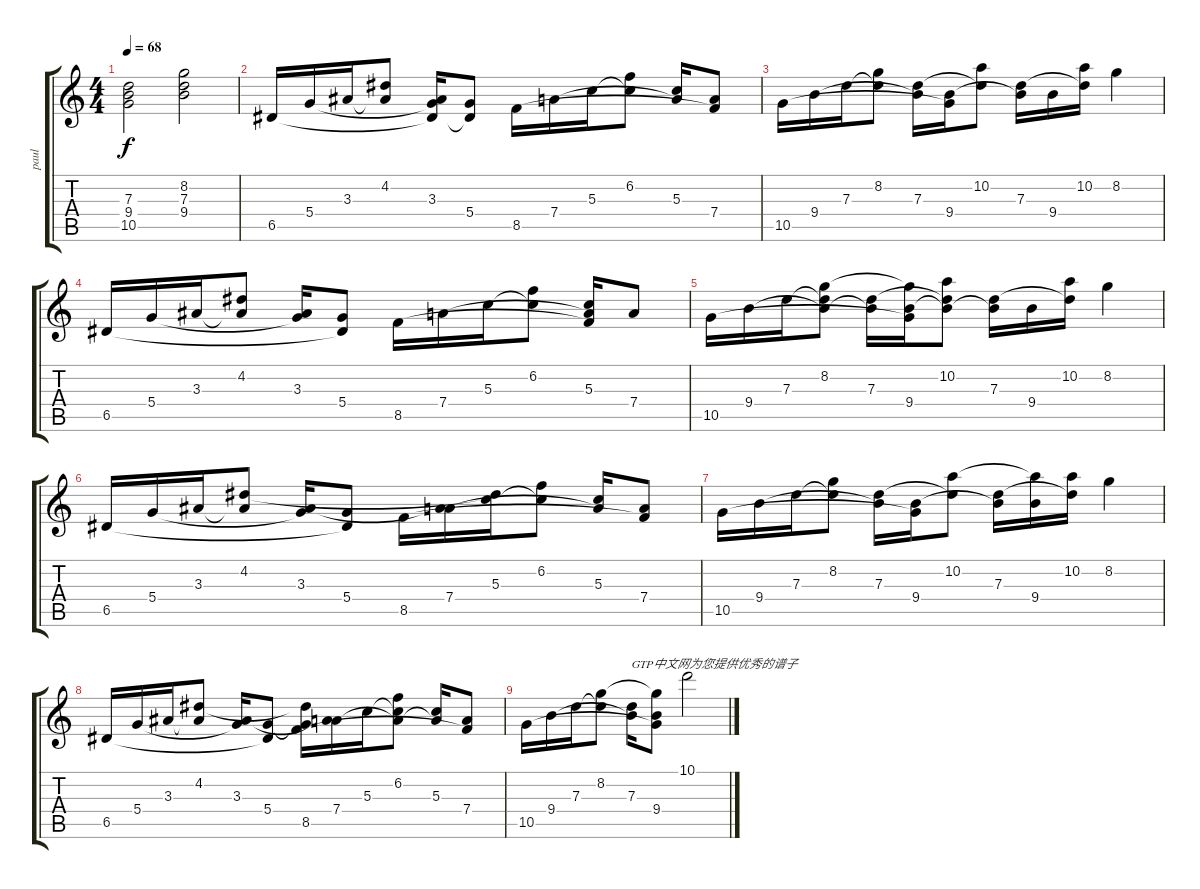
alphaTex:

\track ("paul" "paul") {instrument overdrivenguitar}
\staff {score tabs}
\tuning (E4 B3 G3 D3 A2 E2) {hide}
\ts (4 4)
\tempo 68
\clef g2
\ks c
(7.3 9.4 10.5).2{dy f} (8.2 7.3 9.4).2 |
6.5.16 5.4.16 3.3.16 (4.2 3.3{t}).8 (3.3 5.4{t} 6.5{t}).16 (5.4 6.5{t}).8 8.5.16 7.4.16 5.3.16 (6.2 5.3{t}).8 (5.3 7.4{t}).16 (7.4 8.5{t}).8 |
10.5.16 9.4.16 7.3.16 (8.2 7.3{t}).8 (7.3 9.4{t}).16 (9.4 10.5{t}).16 (10.2 7.3{t}).8 (7.3 9.4{t}).16 9.4.16 (10.2 7.3{t}).16 8.2.4 |
6.5.16 5.4.16 3.3.16 (4.2 3.3{t}).8 (3.3 5.4{t}).16 (5.4 6.5{t}).8 8.5.16 7.4.16 5.3.16 (6.2 5.3{t}).8 (5.3 7.4{t} 8.5{t}).16 7.4.8 |
10.5.16 9.4.16 7.3.16 (8.2 7.3{t} 9.4{t}).8 (7.3 9.4{t}).16 (8.2{t} 9.4 10.5{t}).16 (10.2 7.3{t} 9.4{t}).8 (7.3 9.4{t}).16 9.4.16 (10.2 7.3{t}).16 8.2.4 |
6.5.16 5.4.16 3.3.16 (4.2 3.3{t}).8 (3.3 5.4{t}).16 (5.4 6.5{t}).8 8.5.16 (3.3{t} 7.4).16 (4.2{t} 5.3).16 (6.2 5.3{t}).8 (5.3 7.4{t}).16 (7.4 8.5{t}).8 |
10.5.16 9.4.16 7.3.16 (8.2 7.3{t}).8 (7.3 9.4{t}).16 (9.4 10.5{t}).16 (10.2 7.3{t}).8 (7.3 9.4{t}).16 (10.2{t} 9.4).16 (10.2 7.3{t}).16 8.2.4 |
6.5.16 5.4.16 3.3.16 (4.2 3.3{t}).8 (3.3 5.4{t}).16 (5.4 6.5{t}).8 (4.2{t} 5.4{t} 8.5).16 (3.3{t} 7.4).16 5.3.16 (6.2 5.3{t} 7.4{t}).8 (5.3 7.4{t}).16 (7.4 8.5{t}).8 |
10.5.16 9.4.16 7.3.16 (8.2 7.3{t}).8 (7.3 9.4{t}).16{txt "GTP中文网为您提供优秀的谱子"} (8.2{t} 9.4 10.5{t}).8 10.1.2
